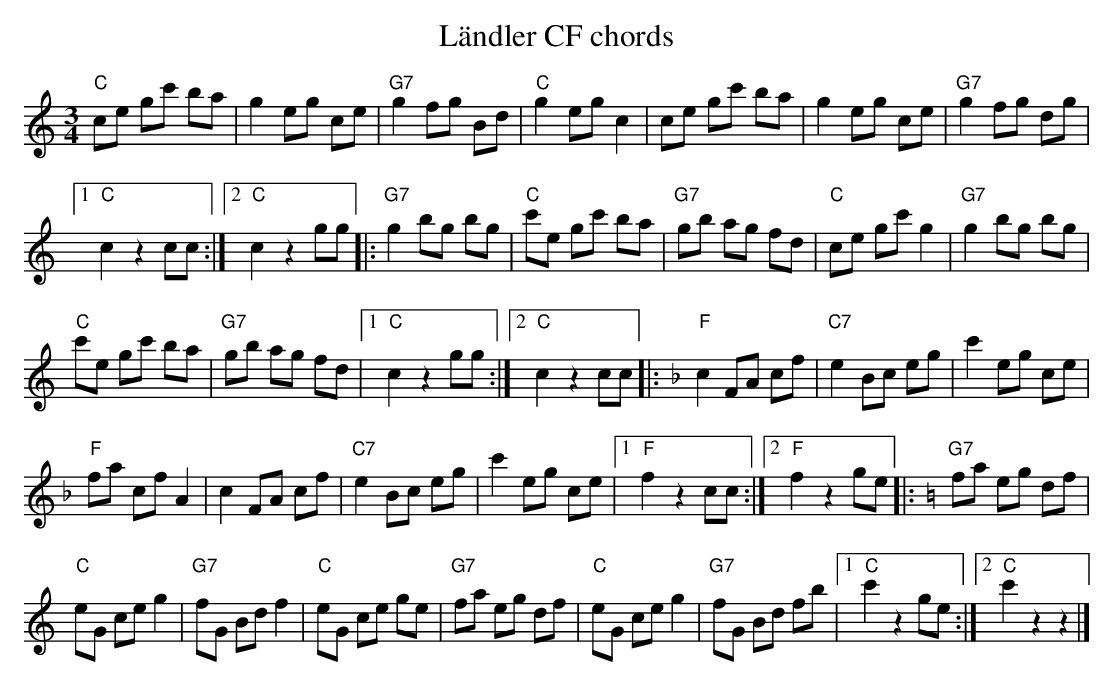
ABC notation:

X:1
T:Ländler CF chords
M:3/4
L:1/8
K:C %%MIDI gchordon
"C"ce gc' ba | g2 eg ce | "G7"g2 fg Bd | "C"g2 eg c2 | ce gc' ba | g2 eg ce | "G7"g2 fg dg |1
"C"c2 z2 cc :|2 "C"c2 z2 gg |: "G7"g2 bg bg | "C"c'e gc' ba | "G7"gb ag fd | "C"ce gc' g2 | "G7"g2 bg bg |
"C"c'e gc' ba | "G7"gb ag fd |1 "C"c2z2 gg :|2 "C"c2z2 cc |: [K:F] "F"c2 FA cf | "C7"e2 Bc eg | c'2 eg ce |
"F"fa cf A2 | c2 FA cf | "C7"e2 Bc eg | c'2 eg ce |1 "F"f2 z2 cc :|2 "F"f2 z2 ge |: [K:C] "G7"fa eg df |
"C"eG ce g2 | "G7"fG Bd f2 | "C"eG ce ge | "G7"fa eg df | "C"eG ce g2 | "G7"fG Bd fb |1 "C"c'2 z2 ge :|2 "C"c'2 z2z2 |]
